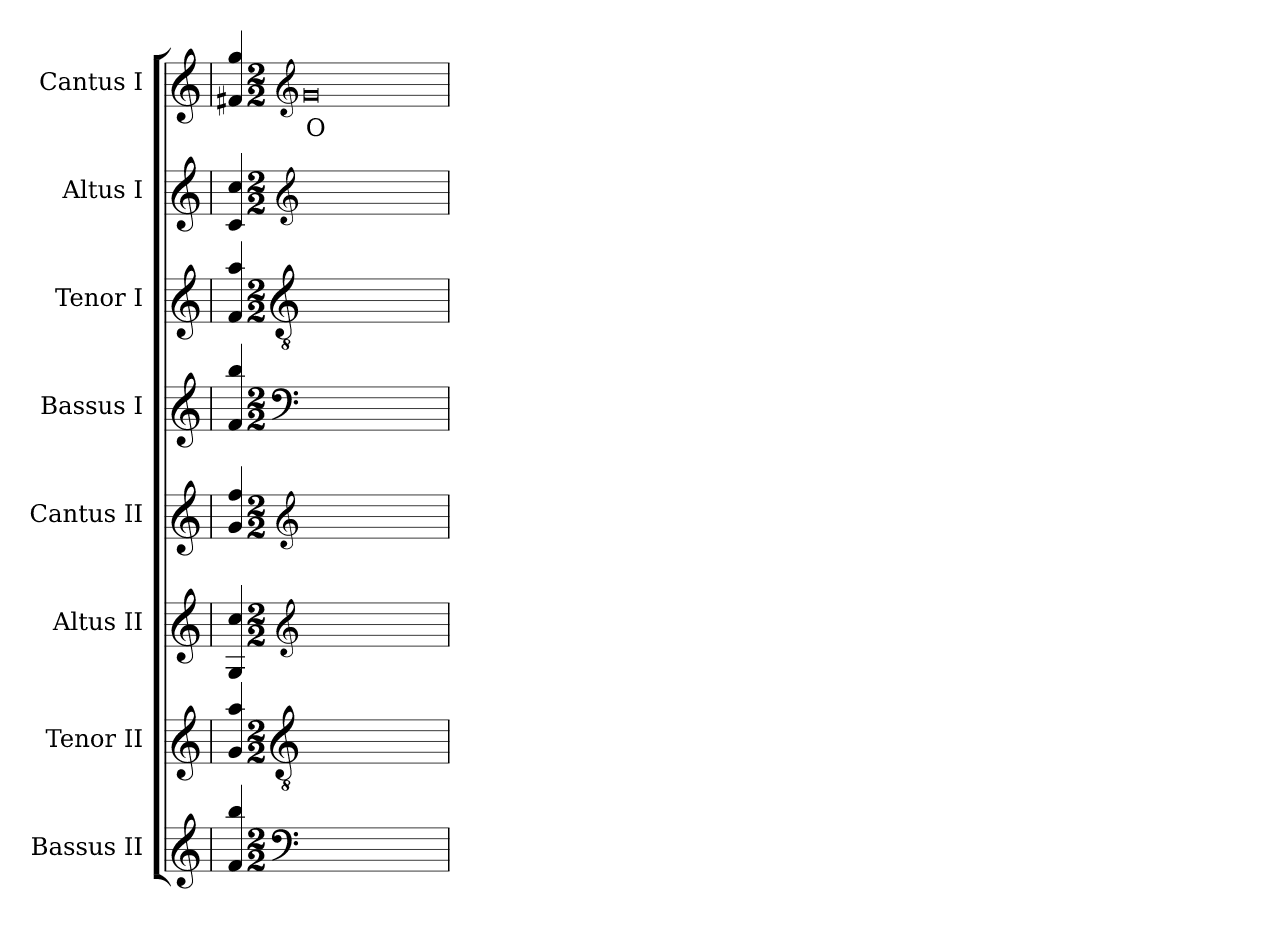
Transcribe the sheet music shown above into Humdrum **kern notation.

**kern	**kern	**kern	**kern	**kern	**kern	**kern	**kern	**text
*part8	*part7	*part6	*part5	*part4	*part3	*part2	*part1	*part1
*staff8	*staff7	*staff6	*staff5	*staff4	*staff3	*staff2	*staff1	*staff1
*I"Bassus II	*I"Tenor II	*I"Altus II	*I"Cantus II	*I"Bassus I	*I"Tenor I	*I"Altus I	*I"Cantus I	*
!!LO:PB:g=z
*stria5	*stria5	*stria5	*stria5	*stria5	*stria5	*stria5	*stria5	*
=1	=1	=1	=1	=1	=1	=1	=1!	=1!
4bb/ 4f/	4aa/ 4g/	4cc/ 4G/	4ff/ 4g/	4bb/ 4f/	4aa/ 4f/	4cc/ 4c/	4gg/ 4f#X/	.
*clefF4	*clefGv2	*clefG2	*clefG2	*clefF4	*clefGv2	*clefG2	*clefG2	*
*M2/2	*M2/2	*M2/2	*M2/2	*M2/2	*M2/2	*M2/2	*M2/2	*
*met(c|)	*met(c|)	*met(c|)	*met(c|)	*met(c|)	*met(c|)	*met(c|)	*met(c|)	*
!	!	!	!	!	!	!	!	!LO:LY:b:cj
0ryy	0ryy	0ryy	0ryy	0ryy	0ryy	0ryy	0g	O
=	=	=	=	=	=	=	=	=
*-	*-	*-	*-	*-	*-	*-	*-	*-
